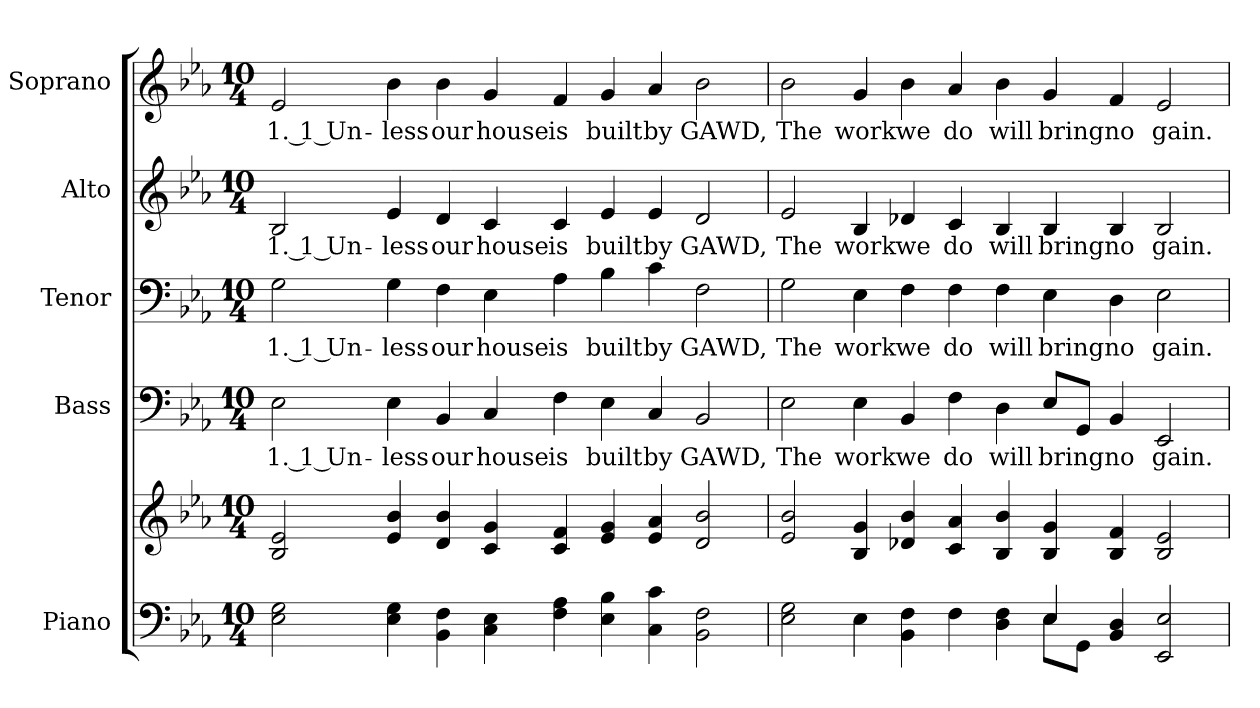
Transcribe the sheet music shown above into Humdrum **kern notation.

**kern	**kern	**kern	**text	**kern	**text	**kern	**text	**kern	**text
*part5	*part5	*part4	*part4	*part3	*part3	*part2	*part2	*part1	*part1
*staff6	*staff5	*staff4	*staff4	*staff3	*staff3	*staff2	*staff2	*staff1	*staff1
*I"Piano	*	*I"Bass	*	*I"Tenor	*	*I"Alto	*	*I"Soprano	*
*I'Pno.	*	*I'B.	*	*I'T.	*	*I'A.	*	*I'S.	*
!!LO:PB:g=z
*clefF4	*clefG2	*clefF4	*	*clefF4	*	*clefG2	*	*clefG2	*
*k[b-e-a-]	*k[b-e-a-]	*k[b-e-a-]	*	*k[b-e-a-]	*	*k[b-e-a-]	*	*k[b-e-a-]	*
*E-:	*E-:	*E-:	*	*E-:	*	*E-:	*	*E-:	*
*M10/4	*M10/4	*M10/4	*	*M10/4	*	*M10/4	*	*M10/4	*
*MM150	*MM150	*MM150	*	*MM150	*	*MM150	*	*MM150	*
=1	=1	=1	=1	=1	=1	=1	=1	=1	=1
!	!	!	!LO:LY:b:color=#000000	!	!	!	!	!	!
!	!	!	!	!	!LO:LY:b:color=#000000	!	!	!	!
!	!	!	!	!	!	!	!LO:LY:b:color=#000000	!	!
!	!	!	!	!	!	!	!	!	!LO:LY:b:color=#000000
2E-i\ 2Gi	2B-i/ 2e-i	2E-i\	1. 1 Un-	2Gi\	1. 1 Un-	2B-i/	1. 1 Un-	2e-i/	1. 1 Un-
!	!	!	!LO:LY:b:color=#000000	!	!	!	!	!	!
!	!	!	!	!	!LO:LY:b:color=#000000	!	!	!	!
!	!	!	!	!	!	!	!LO:LY:b:color=#000000	!	!
!	!	!	!	!	!	!	!	!	!LO:LY:b:color=#000000
4E-i\ 4Gi	4e-i/ 4b-i	4E-i\	-less	4Gi\	-less	4e-i/	-less	4b-i\	-less
!	!	!	!LO:LY:b:color=#000000	!	!	!	!	!	!
!	!	!	!	!	!LO:LY:b:color=#000000	!	!	!	!
!	!	!	!	!	!	!	!LO:LY:b:color=#000000	!	!
!	!	!	!	!	!	!	!	!	!LO:LY:b:color=#000000
4BB-i\ 4Fi	4di/ 4b-i	4BB-i/	our	4Fi\	our	4di/	our	4b-i\	our
!	!	!	!LO:LY:b:color=#000000	!	!	!	!	!	!
!	!	!	!	!	!LO:LY:b:color=#000000	!	!	!	!
!	!	!	!	!	!	!	!LO:LY:b:color=#000000	!	!
!	!	!	!	!	!	!	!	!	!LO:LY:b:color=#000000
4Ci\ 4E-i	4ci/ 4gi	4Ci/	house	4E-i\	house	4ci/	house	4gi/	house
!	!	!	!LO:LY:b:color=#000000	!	!	!	!	!	!
!	!	!	!	!	!LO:LY:b:color=#000000	!	!	!	!
!	!	!	!	!	!	!	!LO:LY:b:color=#000000	!	!
!	!	!	!	!	!	!	!	!	!LO:LY:b:color=#000000
4Fi\ 4A-i	4ci/ 4fi	4Fi\	is	4A-i\	is	4ci/	is	4fi/	is
!	!	!	!LO:LY:b:color=#000000	!	!	!	!	!	!
!	!	!	!	!	!LO:LY:b:color=#000000	!	!	!	!
!	!	!	!	!	!	!	!LO:LY:b:color=#000000	!	!
!	!	!	!	!	!	!	!	!	!LO:LY:b:color=#000000
4E-i\ 4B-i	4e-i/ 4gi	4E-i\	built	4B-i\	built	4e-i/	built	4gi/	built
!	!	!	!LO:LY:b:color=#000000	!	!	!	!	!	!
!	!	!	!	!	!LO:LY:b:color=#000000	!	!	!	!
!	!	!	!	!	!	!	!LO:LY:b:color=#000000	!	!
!	!	!	!	!	!	!	!	!	!LO:LY:b:color=#000000
4Ci\ 4ci	4e-i/ 4a-i	4Ci/	by	4ci\	by	4e-i/	by	4a-i/	by
!	!	!	!LO:LY:b:color=#000000	!	!	!	!	!	!
!	!	!	!	!	!LO:LY:b:color=#000000	!	!	!	!
!	!	!	!	!	!	!	!LO:LY:b:color=#000000	!	!
!	!	!	!	!	!	!	!	!	!LO:LY:b:color=#000000
2BB-i\ 2Fi	2di/ 2b-i	2BB-i/	GAWD,	2Fi\	GAWD,	2di/	GAWD,	2b-i\	GAWD,
!!LO:PB:g=z
=2	=2	=2	=2	=2	=2	=2	=2	=2	=2
*^	*	*	*	*	*	*	*	*	*
!	!	!	!	!LO:LY:b:color=#000000	!	!	!	!	!	!
!	!	!	!	!	!	!LO:LY:b:color=#000000	!	!	!	!
!	!	!	!	!	!	!	!	!LO:LY:b:color=#000000	!	!
!	!	!	!	!	!	!	!	!	!	!LO:LY:b:color=#000000
2E-i\ 2Gi	1ryy	2e-i/ 2b-i	2E-i\	The	2Gi\	The	2e-i/	The	2b-i\	The
!	!	!	!	!LO:LY:b:color=#000000	!	!	!	!	!	!
!	!	!	!	!	!	!LO:LY:b:color=#000000	!	!	!	!
!	!	!	!	!	!	!	!	!LO:LY:b:color=#000000	!	!
!	!	!	!	!	!	!	!	!	!	!LO:LY:b:color=#000000
4E-i\	.	4B-i/ 4gi	4E-i\	work	4E-i\	work	4B-i/	work	4gi/	work
!	!	!	!	!LO:LY:b:color=#000000	!	!	!	!	!	!
!	!	!	!	!	!	!LO:LY:b:color=#000000	!	!	!	!
!	!	!	!	!	!	!	!	!LO:LY:b:color=#000000	!	!
!	!	!	!	!	!	!	!	!	!	!LO:LY:b:color=#000000
4BB-i\ 4Fi	.	4d-Xi/ 4b-i	4BB-i/	we	4Fi\	we	4d-Xi/	we	4b-i\	we
!	!	!	!	!LO:LY:b:color=#000000	!	!	!	!	!	!
!	!	!	!	!	!	!LO:LY:b:color=#000000	!	!	!	!
!	!	!	!	!	!	!	!	!LO:LY:b:color=#000000	!	!
!	!	!	!	!	!	!	!	!	!	!LO:LY:b:color=#000000
4Fi\	2ryy	4ci/ 4a-i	4Fi\	do	4Fi\	do	4ci/	do	4a-i/	do
!	!	!	!	!LO:LY:b:color=#000000	!	!	!	!	!	!
!	!	!	!	!	!	!LO:LY:b:color=#000000	!	!	!	!
!	!	!	!	!	!	!	!	!LO:LY:b:color=#000000	!	!
!	!	!	!	!	!	!	!	!	!	!LO:LY:b:color=#000000
4Di\ 4Fi	.	4B-i/ 4b-i	4Di\	will	4Fi\	will	4B-i/	will	4b-i\	will
!	!	!	!	!LO:LY:b:color=#000000	!	!	!	!	!	!
!	!	!	!	!	!	!LO:LY:b:color=#000000	!	!	!	!
!	!	!	!	!	!	!	!	!LO:LY:b:color=#000000	!	!
!	!	!	!	!	!	!	!	!	!	!LO:LY:b:color=#000000
4E-i/	8E-i\L	4B-i/ 4gi	8E-i/L	bring	4E-i\	bring	4B-i/	bring	4gi/	bring
.	8GGi\J	.	8GGi/J	.	.	.	.	.	.	.
!	!	!	!	!LO:LY:b:color=#000000	!	!	!	!	!	!
!	!	!	!	!	!	!LO:LY:b:color=#000000	!	!	!	!
!	!	!	!	!	!	!	!	!LO:LY:b:color=#000000	!	!
!	!	!	!	!	!	!	!	!	!	!LO:LY:b:color=#000000
4BB-i/ 4Di	4ryy	4B-i/ 4fi	4BB-i/	no	4Di\	no	4B-i/	no	4fi/	no
!	!	!	!	!LO:LY:b:color=#000000	!	!	!	!	!	!
!	!	!	!	!	!	!LO:LY:b:color=#000000	!	!	!	!
!	!	!	!	!	!	!	!	!LO:LY:b:color=#000000	!	!
!	!	!	!	!	!	!	!	!	!	!LO:LY:b:color=#000000
2EE-i/ 2E-i	2ryy	2B-i/ 2e-i	2EE-i/	gain.	2E-i\	gain.	2B-i/	gain.	2e-i/	gain.
*v	*v	*	*	*	*	*	*	*	*	*
=	=	=	=	=	=	=	=	=	=
*-	*-	*-	*-	*-	*-	*-	*-	*-	*-
